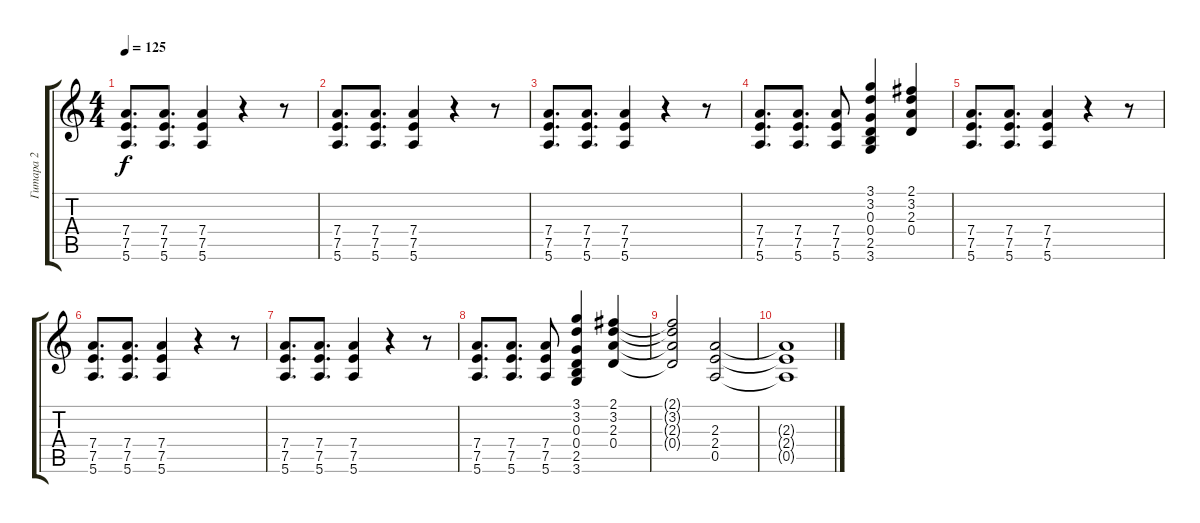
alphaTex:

\track ("Гитара 2" "Гитара 2") {instrument distortionguitar}
\staff {score tabs}
\tuning (E4 B3 G3 D3 A2 E2) {hide}
\ts (4 4)
\tempo 125
\clef g2
\ks c
(7.4 7.5 5.6).8{d dy f} (7.4 7.5 5.6).8{d} (7.4 7.5 5.6).4 r.4 r.8 |
(7.4 7.5 5.6).8{d} (7.4 7.5 5.6).8{d} (7.4 7.5 5.6).4 r.4 r.8 |
(7.4 7.5 5.6).8{d} (7.4 7.5 5.6).8{d} (7.4 7.5 5.6).4 r.4 r.8 |
(7.4 7.5 5.6).8{d} (7.4 7.5 5.6).8{d} (7.4 7.5 5.6).8 (3.1 3.2 0.3 0.4 2.5 3.6).4 (2.1 3.2 2.3 0.4).4 |
(7.4 7.5 5.6).8{d} (7.4 7.5 5.6).8{d} (7.4 7.5 5.6).4 r.4 r.8 |
(7.4 7.5 5.6).8{d} (7.4 7.5 5.6).8{d} (7.4 7.5 5.6).4 r.4 r.8 |
(7.4 7.5 5.6).8{d} (7.4 7.5 5.6).8{d} (7.4 7.5 5.6).4 r.4 r.8 |
(7.4 7.5 5.6).8{d} (7.4 7.5 5.6).8{d} (7.4 7.5 5.6).8 (3.1 3.2 0.3 0.4 2.5 3.6).4 (2.1 3.2 2.3 0.4).4 |
(2.1{t} 3.2{t} 2.3{t} 0.4{t}).2 (2.3 2.4 0.5).2 |
(2.3{t} 2.4{t} 0.5{t}).1
